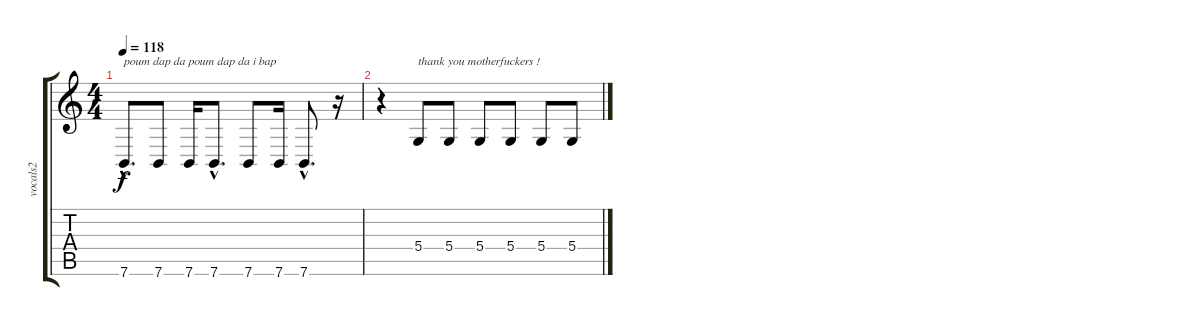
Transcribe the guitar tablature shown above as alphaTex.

\track ("vocals2" "vocals2") {instrument choiraahs}
\staff {score tabs}
\tuning (E4 B3 G3 D3 A2 E2) {hide}
\ts (4 4)
\tempo 118
\clef g2
\ks c
7.6{hac}.8{d txt "poum dap da poum dap da i bap" dy f} 7.6.8 7.6.16 7.6{hac}.8{d} 7.6.8 7.6.16 7.6{hac}.8{d} r.16 |
r.4 5.4.8{txt "thank you motherfuckers !"} 5.4.8 5.4.8 5.4.8 5.4.8 5.4.8
